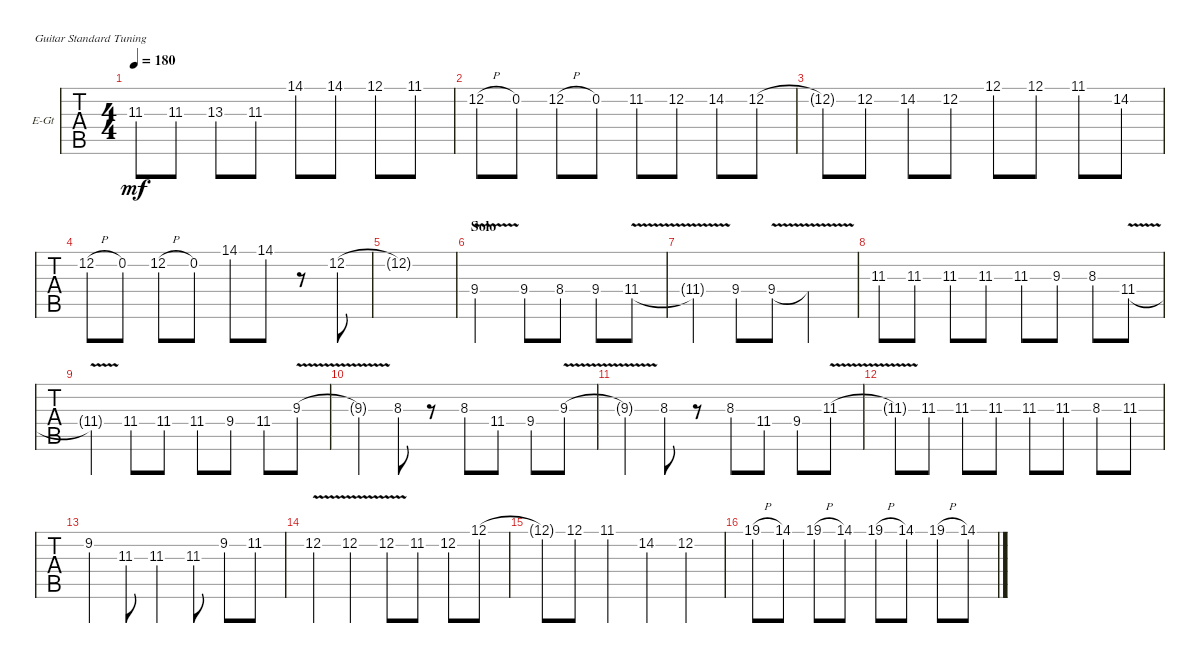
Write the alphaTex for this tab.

\defaultSystemsLayout 4
\bracketExtendMode groupsimilarinstruments
\firstSystemTrackNameOrientation horizontal
\otherSystemsTrackNameOrientation horizontal
\track ("Matthew" "E-Gt") {instrument distortionguitar}
\staff {tabs}
\tuning (E4 B3 G3 D3 A2 E2)
\ts (4 4)
\tempo 180
\clef g2
\ks c
11.3{t}.8{dy mf} 11.3.8 13.3.8 11.3.8 14.1.8 14.1.8 12.1.8 11.1.8 |
12.2{h}.8 0.2.8 12.2{h}.8 0.2.8 11.2.8 12.2.8 14.2.8 12.2.8 |
12.2{t}.8 12.2.8 14.2.8 12.2.8 12.1.8 12.1.8 11.1.8 14.2.8 |
12.2{h}.8 0.2.8 12.2{h}.8 0.2.8 14.1.8 14.1.8 r.8 12.2.8 |
12.2{t}.1 |
\section ("" "Solo")
9.4{v}.2 9.4.8 8.4.8 9.4.8 11.4{v}.8 |
11.4{v t}.4 9.4.8 9.4{v}.8 9.4{v t}.2 |
11.3.8 11.3.8 11.3.8 11.3.8 11.3.8 9.3.8 8.3.8 11.4{v}.8 |
11.4{v t}.4 11.4.8 11.4.8 11.4.8 9.4.8 11.4.8 9.3{v}.8 |
9.3{v t}.4 8.3.8 r.8 8.3.8 11.4.8 9.4.8 9.3{v}.8 |
9.3{v t}.4 8.3.8 r.8 8.3.8 11.4.8 9.4.8 11.3{v}.8 |
11.3{v t}.8 11.3.8 11.3.8 11.3.8 11.3.8 11.3.8 8.3.8 11.3.8 |
9.2.4 11.3.8 11.3.4 11.3.8 9.2.8 11.2.8 |
12.2{v}.4 12.2{v}.4 12.2{v}.8 11.2.8 12.2.8 12.1.8 |
12.1{t}.8 12.1.8 11.1.4 14.2.4 12.2.4 |
19.1{h}.8 14.1.8 19.1{h}.8 14.1.8 19.1{h}.8 14.1.8 19.1{h}.8 14.1.8
